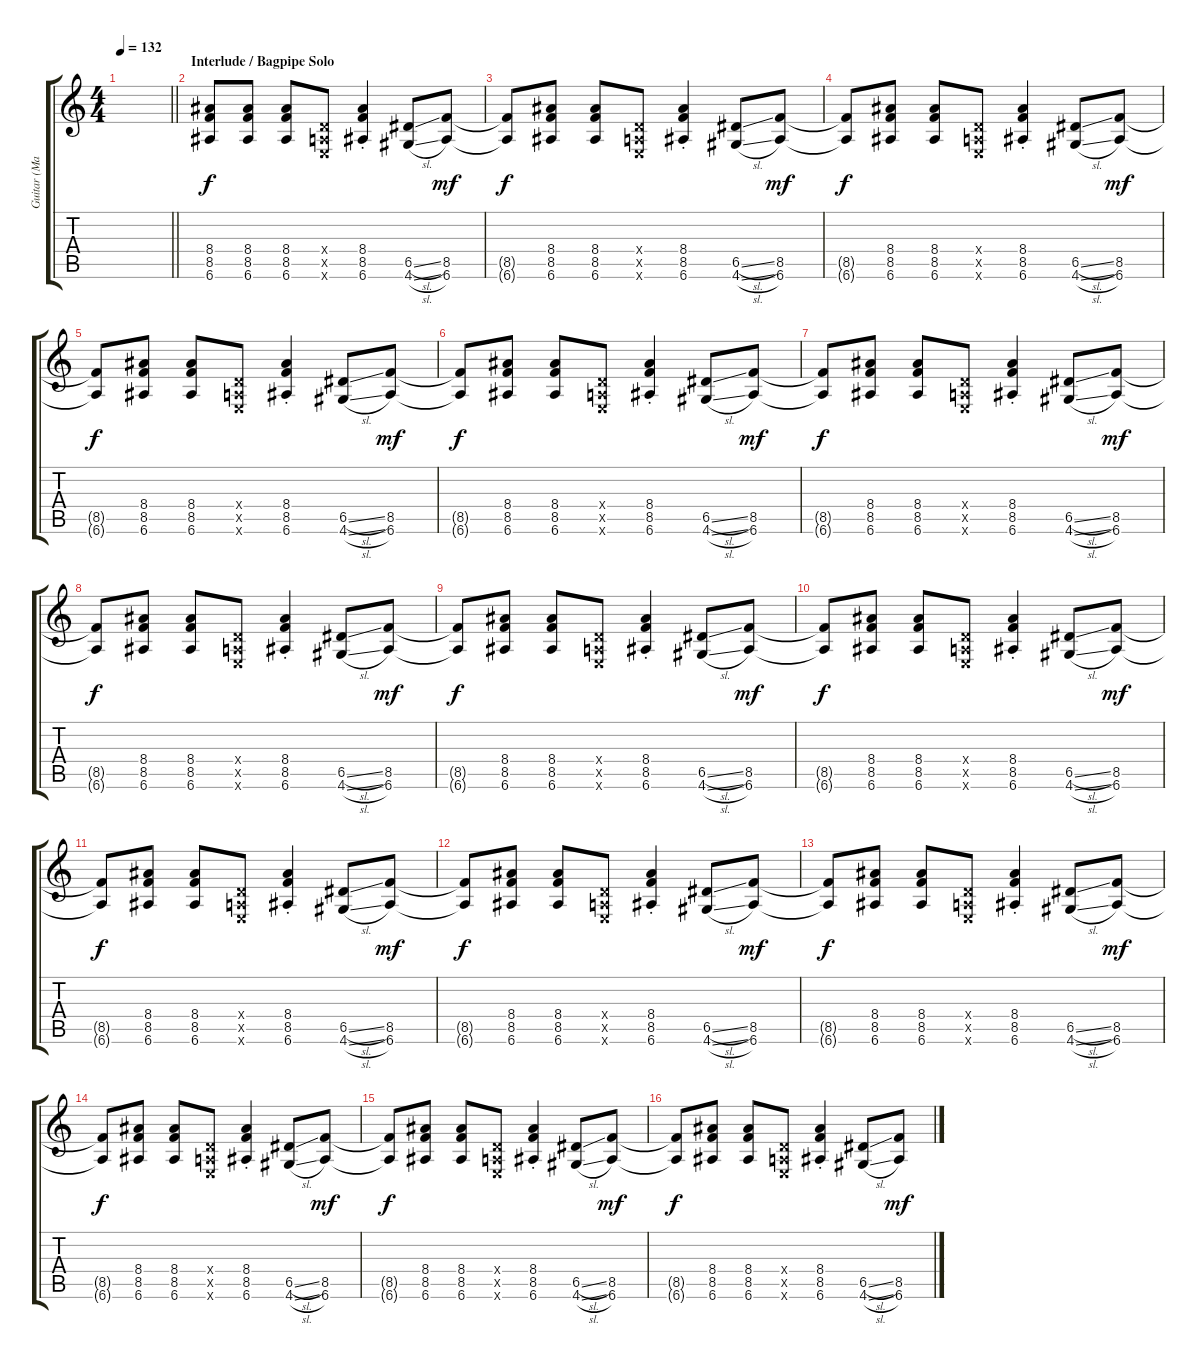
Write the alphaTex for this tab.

\track ("Guitar (Malcolm Young)" "Guitar (Ma") {instrument overdrivenguitar}
\staff {score tabs}
\tuning (E4 B3 G3 D3 A2 E2) {hide}
\ts (4 4)
\tempo 132
\clef g2
\barLineRight lightlight
\ks c
|
\section ("" "Interlude / Bagpipe Solo")
(8.4{t} 8.5{t} 6.6{t}).8 (8.4 8.5 6.6).8 (8.4 8.5 6.6).8 (0.4{x} 0.5{x} 0.6{x}).8 (8.4{st} 8.5{st} 6.6{st}).4 (6.5{sl} 4.6{sl}).8 (8.5 6.6).8{dy mf} |
(8.5{t} 6.6{t}).8{dy f} (8.4 8.5 6.6).8 (8.4 8.5 6.6).8 (0.4{x} 0.5{x} 0.6{x}).8 (8.4{st} 8.5{st} 6.6{st}).4 (6.5{sl} 4.6{sl}).8 (8.5 6.6).8{dy mf} |
(8.5{t} 6.6{t}).8{dy f} (8.4 8.5 6.6).8 (8.4 8.5 6.6).8 (0.4{x} 0.5{x} 0.6{x}).8 (8.4{st} 8.5{st} 6.6{st}).4 (6.5{sl} 4.6{sl}).8 (8.5 6.6).8{dy mf} |
(8.5{t} 6.6{t}).8{dy f} (8.4 8.5 6.6).8 (8.4 8.5 6.6).8 (0.4{x} 0.5{x} 0.6{x}).8 (8.4{st} 8.5{st} 6.6{st}).4 (6.5{sl} 4.6{sl}).8 (8.5 6.6).8{dy mf} |
(8.5{t} 6.6{t}).8{dy f} (8.4 8.5 6.6).8 (8.4 8.5 6.6).8 (0.4{x} 0.5{x} 0.6{x}).8 (8.4{st} 8.5{st} 6.6{st}).4 (6.5{sl} 4.6{sl}).8 (8.5 6.6).8{dy mf} |
(8.5{t} 6.6{t}).8{dy f} (8.4 8.5 6.6).8 (8.4 8.5 6.6).8 (0.4{x} 0.5{x} 0.6{x}).8 (8.4{st} 8.5{st} 6.6{st}).4 (6.5{sl} 4.6{sl}).8 (8.5 6.6).8{dy mf} |
(8.5{t} 6.6{t}).8{dy f} (8.4 8.5 6.6).8 (8.4 8.5 6.6).8 (0.4{x} 0.5{x} 0.6{x}).8 (8.4{st} 8.5{st} 6.6{st}).4 (6.5{sl} 4.6{sl}).8 (8.5 6.6).8{dy mf} |
(8.5{t} 6.6{t}).8{dy f} (8.4 8.5 6.6).8 (8.4 8.5 6.6).8 (0.4{x} 0.5{x} 0.6{x}).8 (8.4{st} 8.5{st} 6.6{st}).4 (6.5{sl} 4.6{sl}).8 (8.5 6.6).8{dy mf} |
(8.5{t} 6.6{t}).8{dy f} (8.4 8.5 6.6).8 (8.4 8.5 6.6).8 (0.4{x} 0.5{x} 0.6{x}).8 (8.4{st} 8.5{st} 6.6{st}).4 (6.5{sl} 4.6{sl}).8 (8.5 6.6).8{dy mf} |
(8.5{t} 6.6{t}).8{dy f} (8.4 8.5 6.6).8 (8.4 8.5 6.6).8 (0.4{x} 0.5{x} 0.6{x}).8 (8.4{st} 8.5{st} 6.6{st}).4 (6.5{sl} 4.6{sl}).8 (8.5 6.6).8{dy mf} |
(8.5{t} 6.6{t}).8{dy f} (8.4 8.5 6.6).8 (8.4 8.5 6.6).8 (0.4{x} 0.5{x} 0.6{x}).8 (8.4{st} 8.5{st} 6.6{st}).4 (6.5{sl} 4.6{sl}).8 (8.5 6.6).8{dy mf} |
(8.5{t} 6.6{t}).8{dy f} (8.4 8.5 6.6).8 (8.4 8.5 6.6).8 (0.4{x} 0.5{x} 0.6{x}).8 (8.4{st} 8.5{st} 6.6{st}).4 (6.5{sl} 4.6{sl}).8 (8.5 6.6).8{dy mf} |
(8.5{t} 6.6{t}).8{dy f} (8.4 8.5 6.6).8 (8.4 8.5 6.6).8 (0.4{x} 0.5{x} 0.6{x}).8 (8.4{st} 8.5{st} 6.6{st}).4 (6.5{sl} 4.6{sl}).8 (8.5 6.6).8{dy mf} |
(8.5{t} 6.6{t}).8{dy f} (8.4 8.5 6.6).8 (8.4 8.5 6.6).8 (0.4{x} 0.5{x} 0.6{x}).8 (8.4{st} 8.5{st} 6.6{st}).4 (6.5{sl} 4.6{sl}).8 (8.5 6.6).8{dy mf} |
(8.5{t} 6.6{t}).8{dy f} (8.4 8.5 6.6).8 (8.4 8.5 6.6).8 (0.4{x} 0.5{x} 0.6{x}).8 (8.4{st} 8.5{st} 6.6{st}).4 (6.5{sl} 4.6{sl}).8 (8.5 6.6).8{dy mf}
